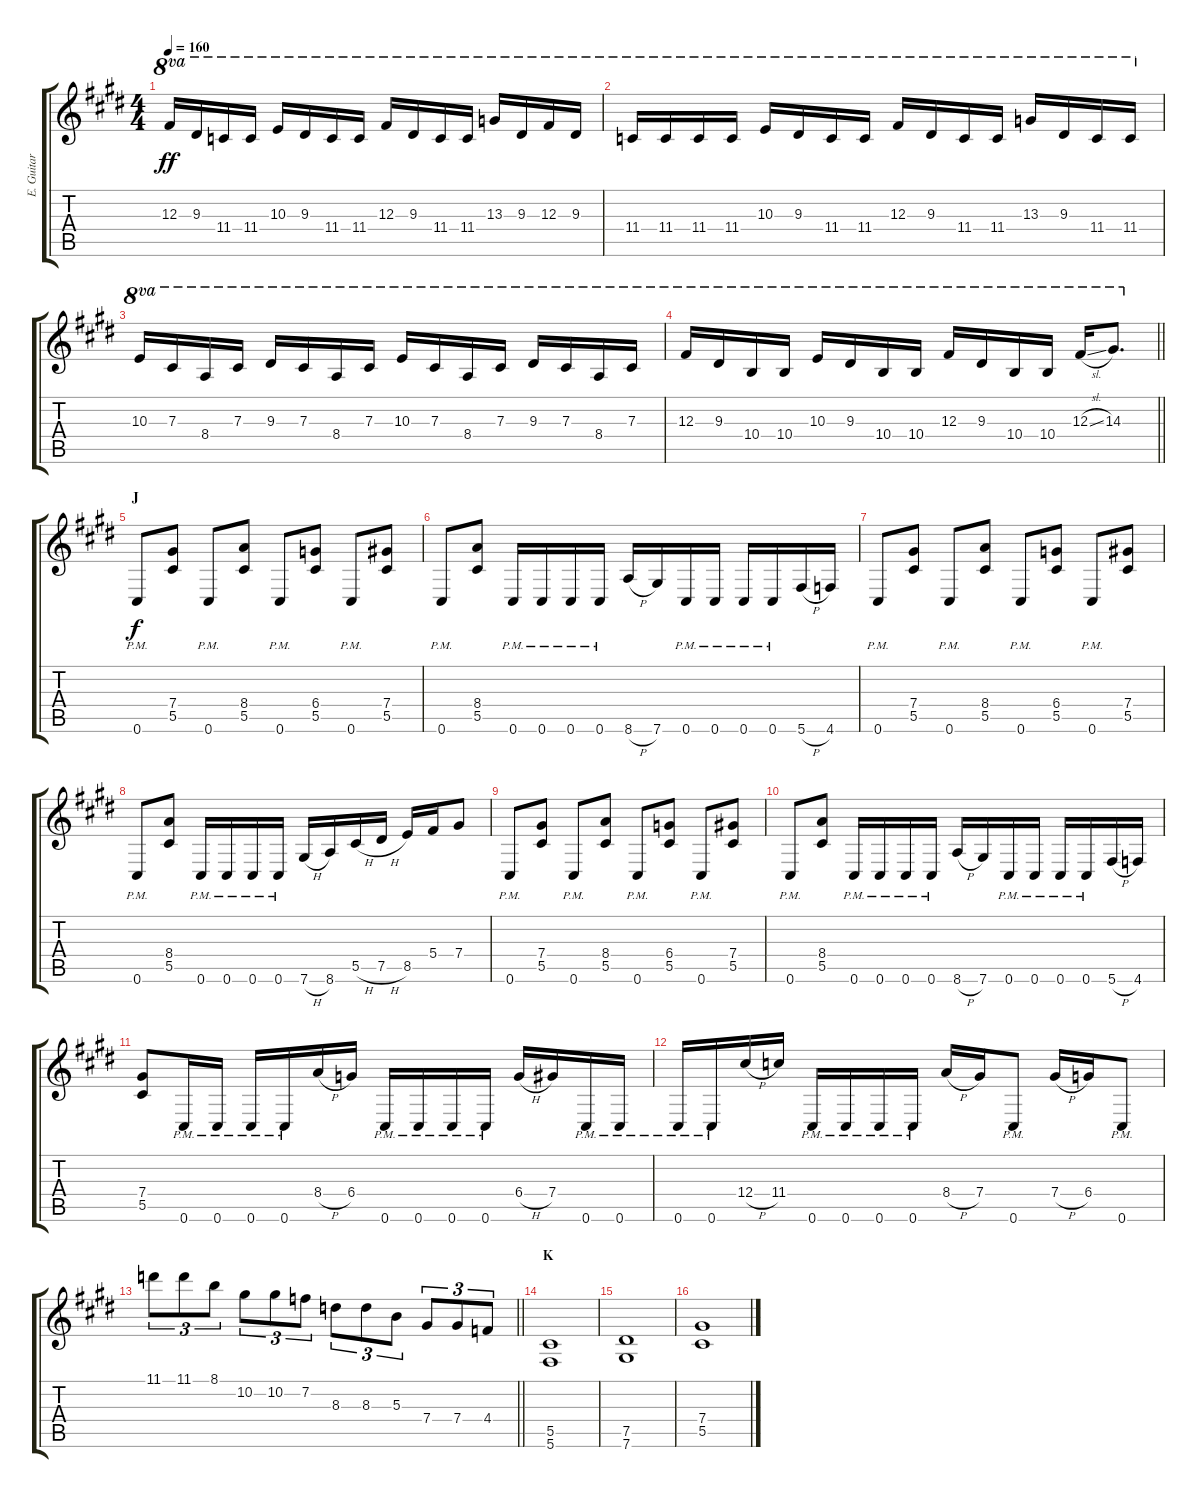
\track ("E. Guitar II" "E. Guitar ") {instrument overdrivenguitar}
\staff {score tabs}
\tuning (Eb4 Bb3 Gb3 Db3 Ab2 Db2) {hide}
\ts (4 4)
\tempo 160
\clef g2
\ks e
12.3.16{ot 8va dy ff} 9.3.16{ot 8va} 11.4.16{ot 8va} 11.4.16{ot 8va} 10.3.16{ot 8va} 9.3.16{ot 8va} 11.4.16{ot 8va} 11.4.16{ot 8va} 12.3.16{ot 8va} 9.3.16{ot 8va} 11.4.16{ot 8va} 11.4.16{ot 8va} 13.3.16{ot 8va} 9.3.16{ot 8va} 12.3.16{ot 8va} 9.3.16{ot 8va} |
11.4.16{ot 8va} 11.4.16{ot 8va} 11.4.16{ot 8va} 11.4.16{ot 8va} 10.3.16{ot 8va} 9.3.16{ot 8va} 11.4.16{ot 8va} 11.4.16{ot 8va} 12.3.16{ot 8va} 9.3.16{ot 8va} 11.4.16{ot 8va} 11.4.16{ot 8va} 13.3.16{ot 8va} 9.3.16{ot 8va} 11.4.16{ot 8va} 11.4.16{ot 8va} |
10.3.16{ot 8va} 7.3.16{ot 8va} 8.4.16{ot 8va} 7.3.16{ot 8va} 9.3.16{ot 8va} 7.3.16{ot 8va} 8.4.16{ot 8va} 7.3.16{ot 8va} 10.3.16{ot 8va} 7.3.16{ot 8va} 8.4.16{ot 8va} 7.3.16{ot 8va} 9.3.16{ot 8va} 7.3.16{ot 8va} 8.4.16{ot 8va} 7.3.16{ot 8va} |
\barLineRight lightlight
12.3.16{ot 8va} 9.3.16{ot 8va} 10.4.16{ot 8va} 10.4.16{ot 8va} 10.3.16{ot 8va} 9.3.16{ot 8va} 10.4.16{ot 8va} 10.4.16{ot 8va} 12.3.16{ot 8va} 9.3.16{ot 8va} 10.4.16{ot 8va} 10.4.16{ot 8va} 12.3{sl}.16{ot 8va} 14.3.8{d ot 8va} |
\section ("" "J")
0.6{pm}.8{dy f} (7.4 5.5).8 0.6{pm}.8 (8.4 5.5).8 0.6{pm}.8 (6.4 5.5).8 0.6{pm}.8 (7.4 5.5).8 |
0.6{pm}.8 (8.4 5.5).8 0.6{pm}.16 0.6{pm}.16 0.6{pm}.16 0.6{pm}.16 8.6{h}.16 7.6.16 0.6{pm}.16 0.6{pm}.16 0.6{pm}.16 0.6{pm}.16 5.6{h}.16 4.6.16 |
0.6{pm}.8 (7.4 5.5).8 0.6{pm}.8 (8.4 5.5).8 0.6{pm}.8 (6.4 5.5).8 0.6{pm}.8 (7.4 5.5).8 |
0.6{pm}.8 (8.4 5.5).8 0.6{pm}.16 0.6{pm}.16 0.6{pm}.16 0.6{pm}.16 7.6{h}.16 8.6.16 5.5{h}.16 7.5{h}.16 8.5.16 5.4.16 7.4.8 |
0.6{pm}.8 (7.4 5.5).8 0.6{pm}.8 (8.4 5.5).8 0.6{pm}.8 (6.4 5.5).8 0.6{pm}.8 (7.4 5.5).8 |
0.6{pm}.8 (8.4 5.5).8 0.6{pm}.16 0.6{pm}.16 0.6{pm}.16 0.6{pm}.16 8.6{h}.16 7.6.16 0.6{pm}.16 0.6{pm}.16 0.6{pm}.16 0.6{pm}.16 5.6{h}.16 4.6.16 |
(7.4 5.5).8 0.6{pm}.16 0.6{pm}.16 0.6{pm}.16 0.6{pm}.16 8.4{h}.16 6.4.16 0.6{pm}.16 0.6{pm}.16 0.6{pm}.16 0.6{pm}.16 6.4{h}.16 7.4.16 0.6{pm}.16 0.6{pm}.16 |
0.6{pm}.16 0.6{pm}.16 12.4{h}.16 11.4.16 0.6{pm}.16 0.6{pm}.16 0.6{pm}.16 0.6{pm}.16 8.4{h}.16 7.4.16 0.6{pm}.8 7.4{h}.16 6.4.16 0.6{pm}.8 |
\barLineRight lightlight
11.1.8{tu (3 2)} 11.1.8{tu (3 2)} 8.1.8{tu (3 2)} 10.2.8{tu (3 2)} 10.2.8{tu (3 2)} 7.2.8{tu (3 2)} 8.3.8{tu (3 2)} 8.3.8{tu (3 2)} 5.3.8{tu (3 2)} 7.4.8{tu (3 2)} 7.4.8{tu (3 2)} 4.4.8{tu (3 2)} |
\section ("" "K")
(5.5 5.6).1 |
(7.5 7.6).1 |
(7.4 5.5).1
